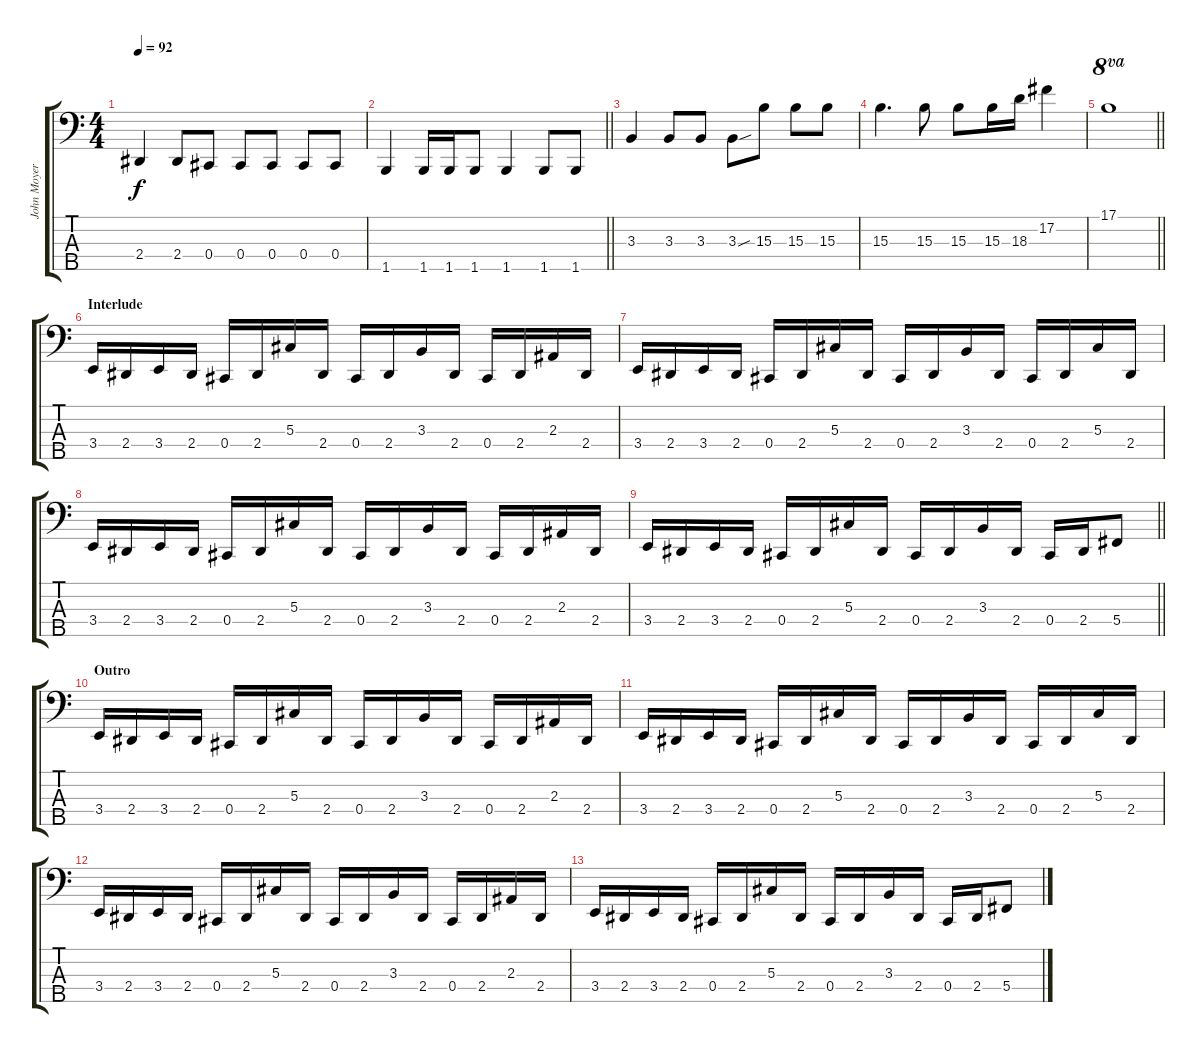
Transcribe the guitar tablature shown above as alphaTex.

\track ("John Moyer" "John Moyer") {instrument electricbasspick}
\staff {score tabs}
\tuning (Gb2 Db2 Ab1 Db1 Bb0) {hide}
\ts (4 4)
\tempo 92
\clef f4
\ks c
2.4.4{dy f} 2.4.8 0.4.8 0.4.8 0.4.8 0.4.8 0.4.8 |
\barLineRight lightlight
1.5.4 1.5.16 1.5.16 1.5.8 1.5.4 1.5.8 1.5.8 |
3.3.4 3.3.8 3.3.8 3.3{sou}.8 15.3.8 15.3.8 15.3.8 |
15.3.4{d} 15.3.8 15.3.8 15.3.16 18.3.16 17.2.4 |
\barLineRight lightlight
17.1.1{ot 8va} |
\section ("" "Interlude")
3.4.16 2.4.16 3.4.16 2.4.16 0.4.16 2.4.16 5.3.16 2.4.16 0.4.16 2.4.16 3.3.16 2.4.16 0.4.16 2.4.16 2.3.16 2.4.16 |
3.4.16 2.4.16 3.4.16 2.4.16 0.4.16 2.4.16 5.3.16 2.4.16 0.4.16 2.4.16 3.3.16 2.4.16 0.4.16 2.4.16 5.3.16 2.4.16 |
3.4.16 2.4.16 3.4.16 2.4.16 0.4.16 2.4.16 5.3.16 2.4.16 0.4.16 2.4.16 3.3.16 2.4.16 0.4.16 2.4.16 2.3.16 2.4.16 |
\barLineRight lightlight
3.4.16 2.4.16 3.4.16 2.4.16 0.4.16 2.4.16 5.3.16 2.4.16 0.4.16 2.4.16 3.3.16 2.4.16 0.4.16 2.4.16 5.4.8 |
\section ("" "Outro")
3.4.16 2.4.16 3.4.16 2.4.16 0.4.16 2.4.16 5.3.16 2.4.16 0.4.16 2.4.16 3.3.16 2.4.16 0.4.16 2.4.16 2.3.16 2.4.16 |
3.4.16 2.4.16 3.4.16 2.4.16 0.4.16 2.4.16 5.3.16 2.4.16 0.4.16 2.4.16 3.3.16 2.4.16 0.4.16 2.4.16 5.3.16 2.4.16 |
3.4.16 2.4.16 3.4.16 2.4.16 0.4.16 2.4.16 5.3.16 2.4.16 0.4.16 2.4.16 3.3.16 2.4.16 0.4.16 2.4.16 2.3.16 2.4.16 |
3.4.16 2.4.16 3.4.16 2.4.16 0.4.16 2.4.16 5.3.16 2.4.16 0.4.16 2.4.16 3.3.16 2.4.16 0.4.16 2.4.16 5.4.8
